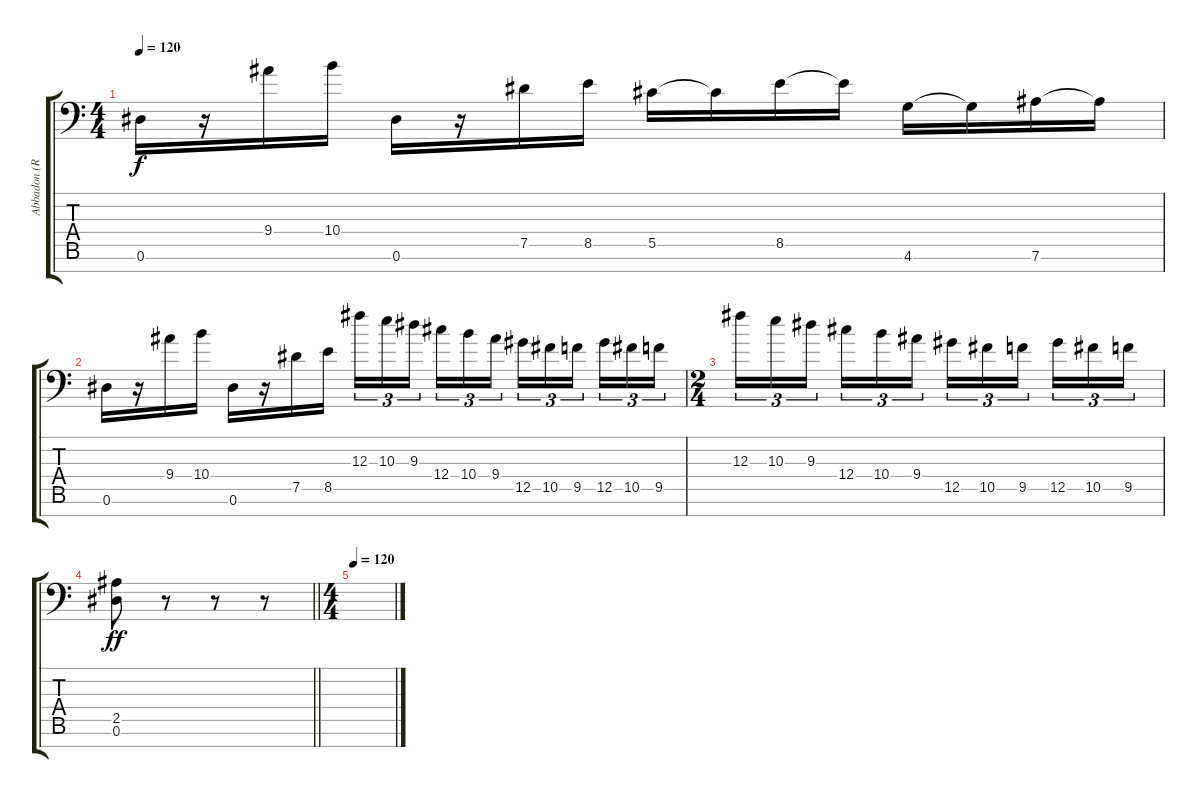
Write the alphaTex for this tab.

\track ("Abbadon (Rythm Guitar 2)" "Abbadon (R") {instrument distortionguitar}
\staff {score tabs}
\tuning (Eb4 Bb3 Gb3 Db3 Ab2 Eb2 Bb1) {hide}
\ts (4 4)
\tempo 120
\clef f4
\ks c
0.6.16{dy f} r.16 9.4.16 10.4.16 0.6.16 r.16 7.5.16 8.5.16 5.5.16 5.5{t}.16 8.5.16 8.5{t}.16 4.6.16 4.6{t}.16 7.6.16 7.6{t}.16 |
0.6.16 r.16 9.4.16 10.4.16 0.6.16 r.16 7.5.16 8.5.16 12.3.16{tu (3 2)} 10.3.16{tu (3 2)} 9.3.16{tu (3 2) beam splitsecondary} 12.4.16{tu (3 2)} 10.4.16{tu (3 2)} 9.4.16{tu (3 2)} 12.5.16{tu (3 2)} 10.5.16{tu (3 2)} 9.5.16{tu (3 2) beam splitsecondary} 12.5.16{tu (3 2)} 10.5.16{tu (3 2)} 9.5.16{tu (3 2)} |
\ts (2 4)
12.3.16{tu (3 2)} 10.3.16{tu (3 2)} 9.3.16{tu (3 2) beam splitsecondary} 12.4.16{tu (3 2)} 10.4.16{tu (3 2)} 9.4.16{tu (3 2)} 12.5.16{tu (3 2)} 10.5.16{tu (3 2)} 9.5.16{tu (3 2) beam splitsecondary} 12.5.16{tu (3 2)} 10.5.16{tu (3 2)} 9.5.16{tu (3 2)} |
\barLineRight lightlight
(2.5 0.6).8{dy ff} r.8 r.8 r.8 |
\ts (4 4)
\tempo 120
